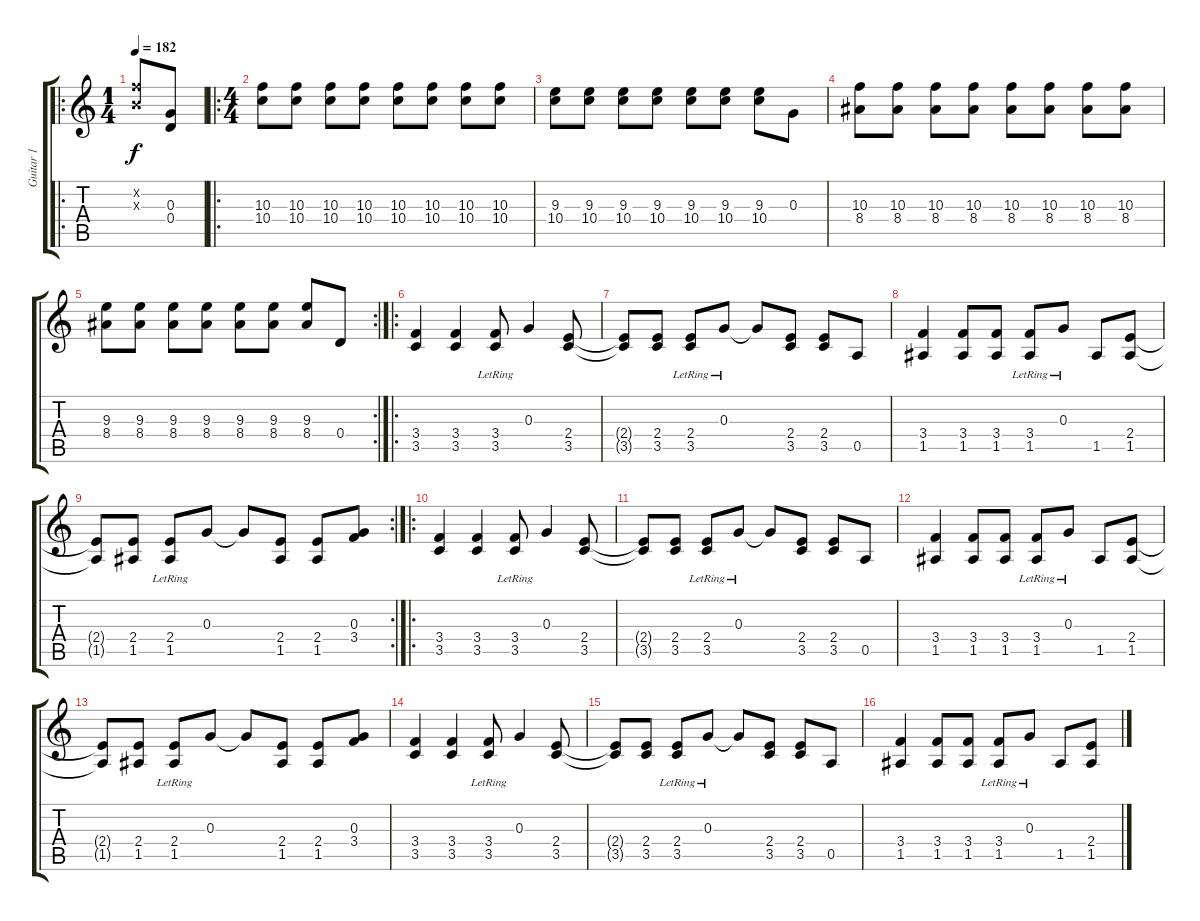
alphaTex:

\track ("Guitar 1" "Guitar 1") {instrument overdrivenguitar}
\staff {score tabs}
\tuning (E4 B3 G3 D3 A2 E2) {hide}
\ro
\ts (1 4)
\tempo 182
\clef g2
\ks c
(0.2{x} 10.3{x}).8{dy f instrument overdrivenguitar} (0.3 0.4).8 |
\ro
\ts (4 4)
(10.3 10.4).8 (10.3 10.4).8 (10.3 10.4).8 (10.3 10.4).8 (10.3 10.4).8 (10.3 10.4).8 (10.3 10.4).8 (10.3 10.4).8 |
(9.3 10.4).8 (9.3 10.4).8 (9.3 10.4).8 (9.3 10.4).8 (9.3 10.4).8 (9.3 10.4).8 (9.3 10.4).8 0.3.8 |
(10.3 8.4).8 (10.3 8.4).8 (10.3 8.4).8 (10.3 8.4).8 (10.3 8.4).8 (10.3 8.4).8 (10.3 8.4).8 (10.3 8.4).8 |
\rc 2
(9.3 8.4).8 (9.3 8.4).8 (9.3 8.4).8 (9.3 8.4).8 (9.3 8.4).8 (9.3 8.4).8 (9.3 8.4).8 0.4.8 |
\ro
(3.4 3.5).4 (3.4 3.5).4 (3.4{lr} 3.5{lr}).8 0.3.4 (2.4 3.5).8 |
(2.4{t} 3.5{t}).8 (2.4 3.5).8 (2.4{lr} 3.5{lr}).8 0.3{lr}.8 0.3{t}.8 (2.4 3.5).8 (2.4 3.5).8 0.5.8 |
(3.4 1.5).4 (3.4 1.5).8 (3.4 1.5).8 (3.4{lr} 1.5{lr}).8 0.3{lr}.8 1.5.8 (2.4 1.5).8 |
\rc 2
(2.4{t} 1.5{t}).8 (2.4 1.5).8 (2.4{lr} 1.5{lr}).8 0.3.8 0.3{t}.8 (2.4 1.5).8 (2.4 1.5).8 (0.3 3.4).8 |
\ro
(3.4 3.5).4 (3.4 3.5).4 (3.4{lr} 3.5{lr}).8 0.3.4 (2.4 3.5).8 |
(2.4{t} 3.5{t}).8 (2.4 3.5).8 (2.4{lr} 3.5{lr}).8 0.3{lr}.8 0.3{t}.8 (2.4 3.5).8 (2.4 3.5).8 0.5.8 |
(3.4 1.5).4 (3.4 1.5).8 (3.4 1.5).8 (3.4{lr} 1.5{lr}).8 0.3{lr}.8 1.5.8 (2.4 1.5).8 |
(2.4{t} 1.5{t}).8 (2.4 1.5).8 (2.4{lr} 1.5{lr}).8 0.3.8 0.3{t}.8 (2.4 1.5).8 (2.4 1.5).8 (0.3 3.4).8 |
(3.4 3.5).4 (3.4 3.5).4 (3.4{lr} 3.5{lr}).8 0.3.4 (2.4 3.5).8 |
(2.4{t} 3.5{t}).8 (2.4 3.5).8 (2.4{lr} 3.5{lr}).8 0.3{lr}.8 0.3{t}.8 (2.4 3.5).8 (2.4 3.5).8 0.5.8 |
(3.4 1.5).4 (3.4 1.5).8 (3.4 1.5).8 (3.4{lr} 1.5{lr}).8 0.3{lr}.8 1.5.8 (2.4 1.5).8
